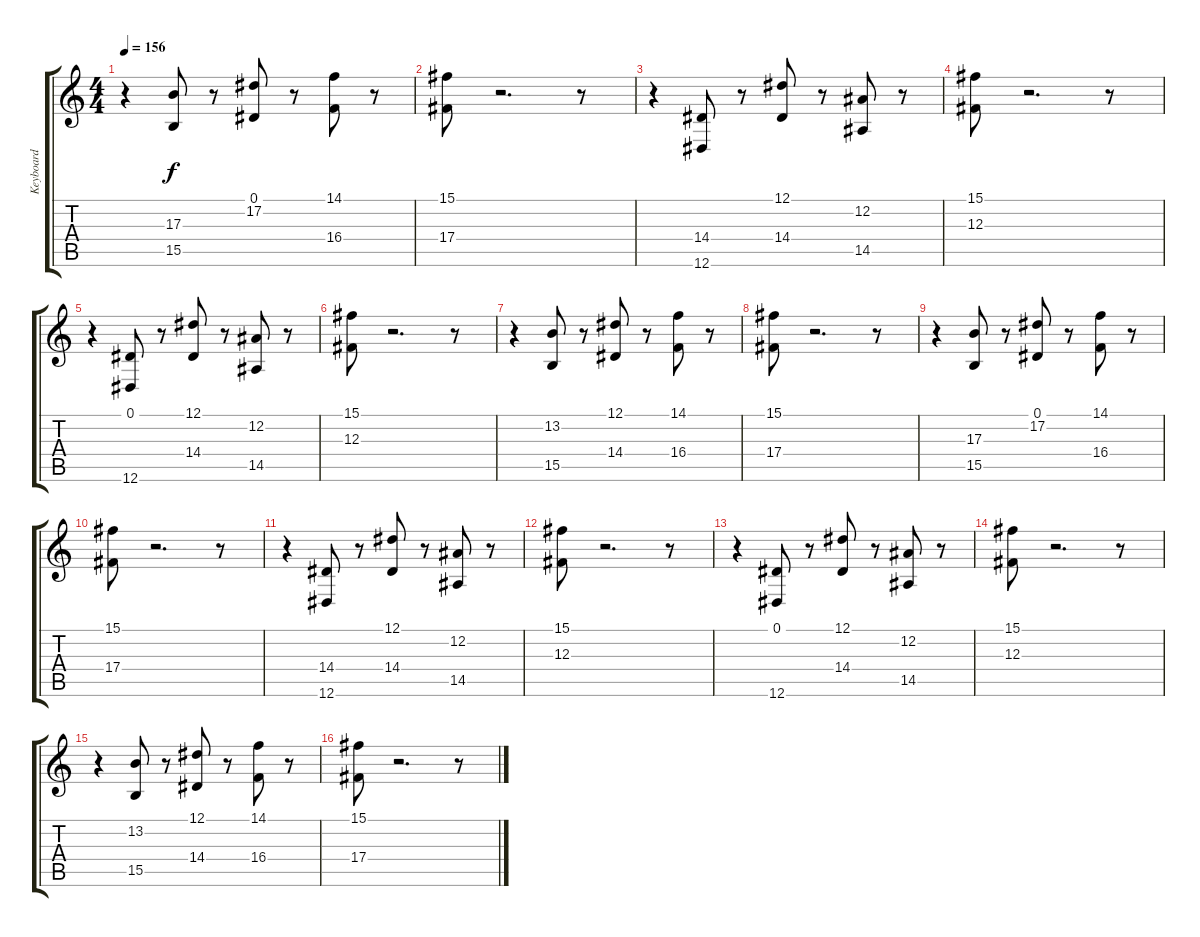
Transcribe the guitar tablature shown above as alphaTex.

\track ("Keyboard " "Keyboard ") {instrument stringensemble1}
\staff {score tabs}
\tuning (Eb4 Bb3 Gb3 Db3 Ab2 Eb2) {hide}
\ts (4 4)
\tempo 156
\clef g2
\ks c
r.4{dy f} (17.3 15.5).8 r.8 (0.1 17.2).8 r.8 (14.1 16.4).8 r.8 |
(15.1 17.4).8 r.2{d} r.8 |
r.4 (14.4 12.6).8 r.8 (12.1 14.4).8 r.8 (12.2 14.5).8 r.8 |
(15.1 12.3).8 r.2{d} r.8 |
r.4 (0.1 12.6).8 r.8 (12.1 14.4).8 r.8 (12.2 14.5).8 r.8 |
(15.1 12.3).8 r.2{d} r.8 |
r.4 (13.2 15.5).8 r.8 (12.1 14.4).8 r.8 (14.1 16.4).8 r.8 |
(15.1 17.4).8 r.2{d} r.8 |
r.4 (17.3 15.5).8 r.8 (0.1 17.2).8 r.8 (14.1 16.4).8 r.8 |
(15.1 17.4).8 r.2{d} r.8 |
r.4 (14.4 12.6).8 r.8 (12.1 14.4).8 r.8 (12.2 14.5).8 r.8 |
(15.1 12.3).8 r.2{d} r.8 |
r.4 (0.1 12.6).8 r.8 (12.1 14.4).8 r.8 (12.2 14.5).8 r.8 |
(15.1 12.3).8 r.2{d} r.8 |
r.4 (13.2 15.5).8 r.8 (12.1 14.4).8 r.8 (14.1 16.4).8 r.8 |
(15.1 17.4).8 r.2{d} r.8
